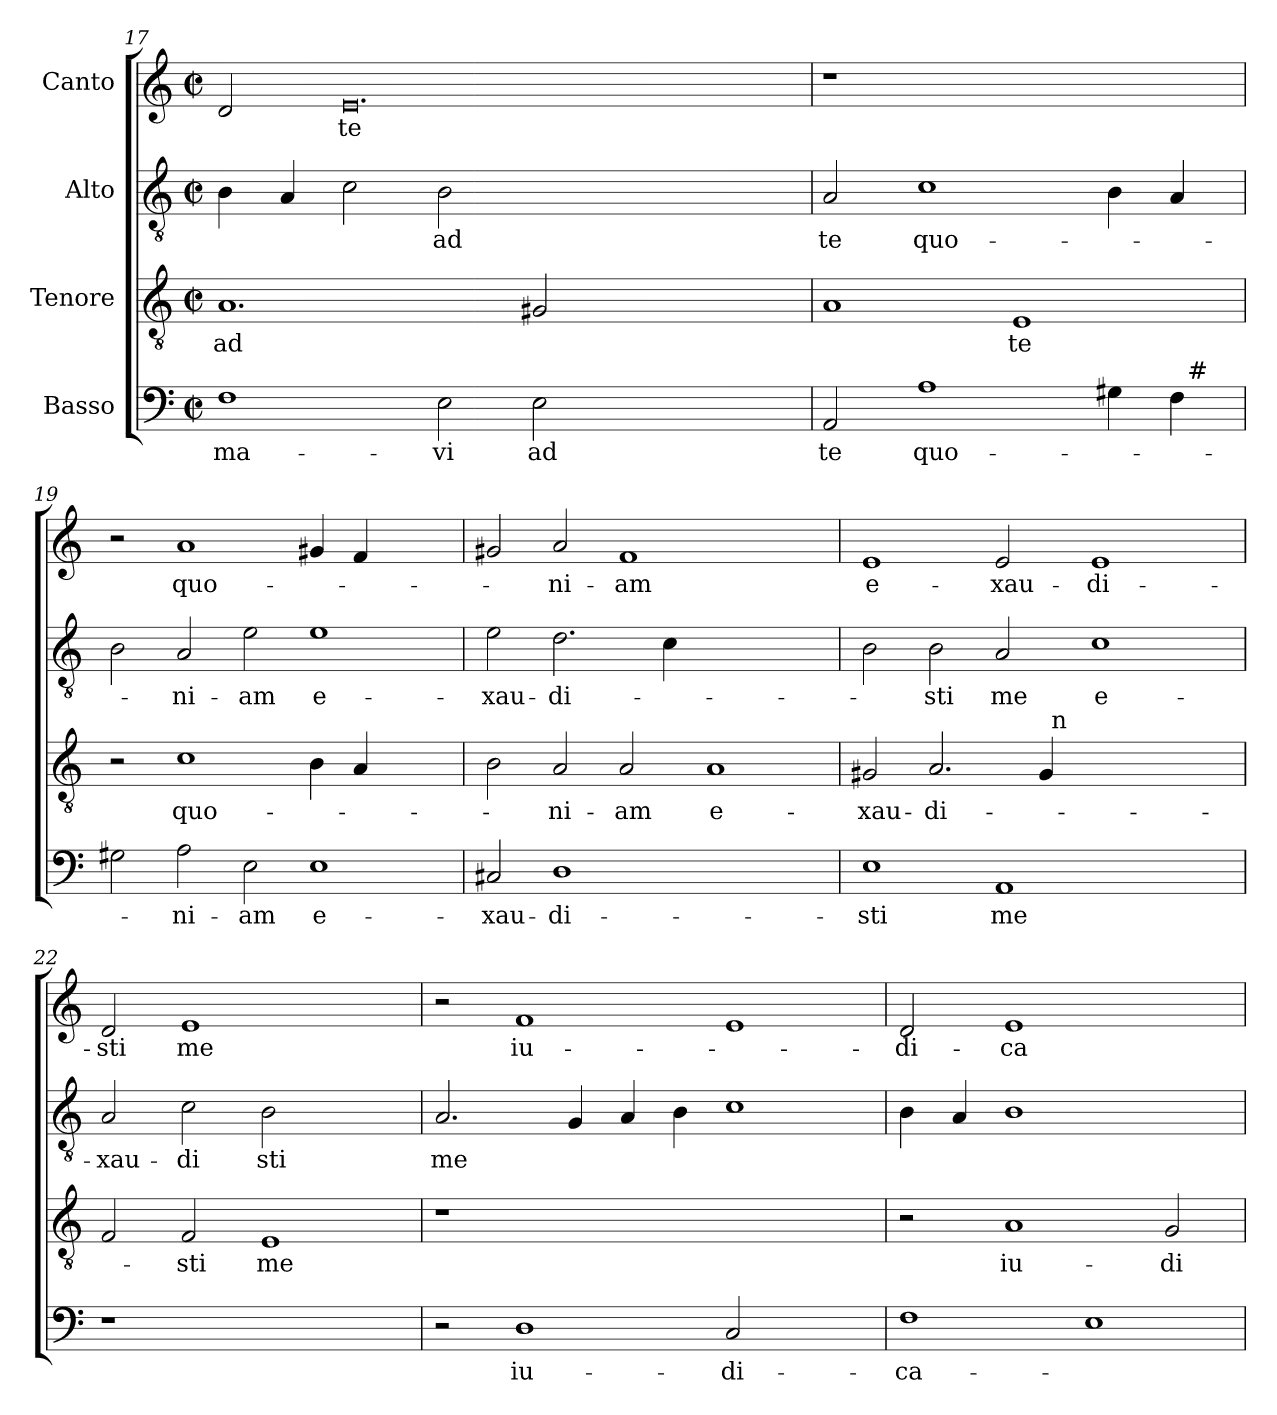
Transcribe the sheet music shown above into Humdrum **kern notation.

**kern	**text	**kern	**text	**kern	**text	**kern	**text
*part4	*part4	*part3	*part3	*part2	*part2	*part1	*part1
*staff4	*staff4	*staff3	*staff3	*staff2	*staff2	*staff1	*staff1
*I"Basso	*	*I"Tenore	*	*I"Alto	*	*I"Canto	*
*clefF4	*	*clefGv2	*	*clefGv2	*	*clefG2	*
*k[]	*	*k[]	*	*k[]	*	*k[]	*
*C:	*	*C:	*	*C:	*	*C:	*
*M2/2	*	*M2/2	*	*M2/2	*	*M2/2	*
*met(c|)	*	*met(c|)	*	*met(c|)	*	*met(c|)	*
=17	=17	=17	=17	=17	=17	=17	=17
!	!LO:LY:b	!	!LO:LY:b	!	!	!	!
1F	-ma-	1.A	ad	4B\	.	2d/	.
.	.	.	.	4A/	.	.	.
!	!	!	!	!	!	!	!LO:LY:b:rj
.	.	.	.	2c\	.	0.e	te
!	!LO:LY:b	!	!	!	!LO:LY:b	!	!
2E\	-vi	.	.	2B\	ad	.	.
!	!LO:LY:b	!	!	!	!	!	!
2E\	ad	2G#X/	.	0ryy	.	.	.
1.ryy	.	1.ryy	.	.	.	.	.
=18	=18	=18	=18	=18	=18	=18	=18
!	!LO:LY:b	!	!	!	!LO:LY:b	!	!
*^	*	*	*	*	*	*	*
2AA/	1ryy	te	1A	.	2A/	te	1r	.
!	!	!LO:LY:b	!	!	!	!LO:LY:b	!	!
1A	.	quo-	.	.	1c	quo-	.	.
!	!	!	!	!LO:LY:b	!	!	!	!
.	2ryy	.	1E	te	.	.	1ryy	.
4G#X\	4ryy	.	.	.	4B\	.	.	.
4F\	32ryy	.	.	.	4A/	.	.	.
!	!LO:TX:a:t=#	!	!	!	!	!	!	!
.	8..ryy	.	.	.	.	.	.	.
*v	*v	*	*	*	*	*	*	*
=19	=19	=19	=19	=19	=19	=19	=19
2G#X\	.	2r	.	2B\	.	2r	.
!	!LO:LY:b	!	!LO:LY:b	!	!LO:LY:b	!	!LO:LY:b
2A\	-ni-	1c	quo-	2A/	-ni-	1a	quo-
!	!LO:LY:b	!	!	!	!LO:LY:b	!	!
2E\	-am	.	.	2e\	-am	.	.
!	!LO:LY:b:rj	!	!	!	!LO:LY:b:rj	!	!
1E	e-	4B\	.	1e	e-	4g#X/	.
.	.	4A/	.	.	.	4f/	.
.	.	2ryy	.	.	.	2ryy	.
!!LO:LB:g=z
=20	=20	=20	=20	=20	=20	=20	=20
!	!LO:LY:b	!	!	!	!LO:LY:b	!	!
2C#X/	-xau-	2B\	.	2e\	-xau-	2g#X/	.
!	!LO:LY:b:rj	!	!LO:LY:b	!	!LO:LY:b	!	!LO:LY:b
1D	-di-	2A/	-ni-	2.d\	-di-	2a/	-ni-
!	!	!	!LO:LY:b	!	!	!	!LO:LY:b
.	.	2A/	-am	.	.	1f	-am
.	.	.	.	4c\	.	.	.
!	!	!	!LO:LY:b:rj	!	!	!	!
1ryy	.	1A	e-	1ryy	.	.	.
.	.	.	.	.	.	2ryy	.
=21	=21	=21	=21	=21	=21	=21	=21
!	!LO:LY:b	!	!LO:LY:b	!	!	!	!LO:LY:b:rj
*	*	*^	*	*	*	*	*
1E	-sti	2G#X/	1ryy	-xau-	2B\	.	1e	e-
!	!	!	!	!LO:LY:b	!	!LO:LY:b	!	!
.	.	2.A/	.	-di-	2B\	-sti	.	.
!	!LO:LY:b	!	!	!	!	!LO:LY:b	!	!LO:LY:b
1AA	me	.	4ryy	.	2A/	me	2e/	-xau-
.	.	4G#/	32ryy	.	.	.	.	.
!	!	!	!LO:TX:a:t=n	!	!	!	!	!
.	.	.	1ryy	.	.	.	.	.
!	!	!	!	!	!	!LO:LY:b:rj	!	!LO:LY:b:rj
.	.	1ryy	.	.	1c	e-	1e	-di-
2ryy	.	.	.	.	.	.	.	.
.	.	.	8..ryy	.	.	.	.	.
=22	=22	=22	=22	=22	=22	=22	=22	=22
!	!	!	!	!	!	!LO:LY:b	!	!LO:LY:b
*	*	*v	*v	*	*	*	*	*
1r	.	2F/	.	2A/	-xau-	2d/	-sti
!	!	!	!LO:LY:b	!	!LO:LY:b	!	!LO:LY:b
.	.	2F/	-sti	2c\	-di	1e	me
!	!	!	!LO:LY:b	!	!LO:LY:b	!	!
1ryy	.	1E	me	2B\	sti	.	.
.	.	.	.	2ryy	.	2ryy	.
=23	=23	=23	=23	=23	=23	=23	=23
!	!	!	!	!	!LO:LY:b	!	!
2r	.	1r	.	2.A/	me	2r	.
!	!LO:LY:b:rj	!	!	!	!	!	!LO:LY:b:rj
1D	iu-	.	.	.	.	1f	iu-
.	.	.	.	4G/	.	.	.
.	.	1.ryy	.	4A/	.	.	.
.	.	.	.	4B\	.	.	.
!	!LO:LY:b	!	!	!	!	!	!
2C/	-di-	.	.	1c	.	1e	.
2ryy	.	.	.	.	.	.	.
!!LO:LB:g=z
=24	=24	=24	=24	=24	=24	=24	=24
!	!LO:LY:b	!	!	!	!	!	!LO:LY:b
1F	-ca-	2r	.	4B\	.	2d/	-di-
.	.	.	.	4A/	.	.	.
!	!	!	!LO:LY:b:rj	!	!	!	!LO:LY:b
.	.	1A	iu-	1B	.	1e	-ca-
1E	.	.	.	.	.	.	.
!	!	!	!LO:LY:b	!	!	!	!
.	.	2G/	-di-	2ryy	.	2ryy	.
=	=	=	=	=	=	=	=
*-	*-	*-	*-	*-	*-	*-	*-
